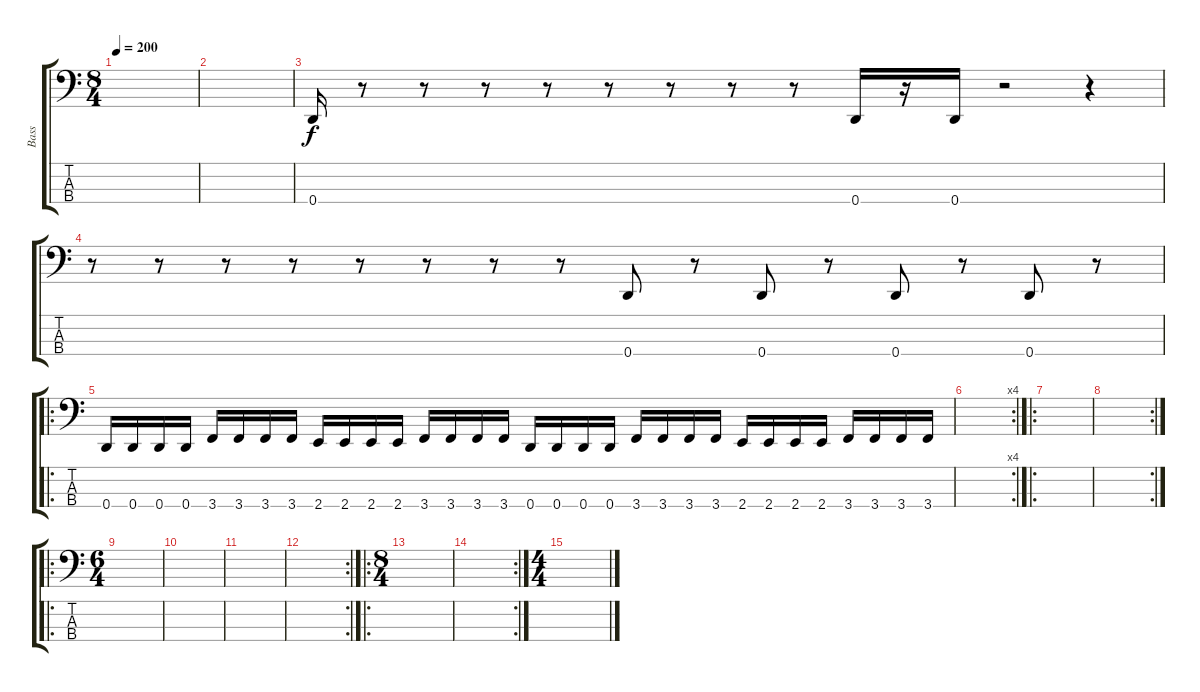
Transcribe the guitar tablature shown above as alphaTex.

\track ("Bass" "Bass") {instrument fretlessbass}
\staff {score tabs}
\tuning (F2 C2 G1 D1) {hide}
\ts (8 4)
\tempo 200
\clef f4
\ks c
|
|
0.4.16 r.8 r.8 r.8 r.8 r.8 r.8 r.8 r.8 0.4.16 r.16 0.4.16 r.2 r.4 |
r.8 r.8 r.8 r.8 r.8 r.8 r.8 r.8 0.4.8 r.8 0.4.8 r.8 0.4.8 r.8 0.4.8 r.8 |
\ro
0.4.16 0.4.16 0.4.16 0.4.16 3.4.16 3.4.16 3.4.16 3.4.16 2.4.16 2.4.16 2.4.16 2.4.16 3.4.16 3.4.16 3.4.16 3.4.16 0.4.16 0.4.16 0.4.16 0.4.16 3.4.16 3.4.16 3.4.16 3.4.16 2.4.16 2.4.16 2.4.16 2.4.16 3.4.16 3.4.16 3.4.16 3.4.16 |
\rc 4
|
\ro
|
\rc 2
|
\ro
\ts (6 4)
|
|
|
\rc 2
|
\ro
\ts (8 4)
|
\rc 2
|
\ts (4 4)
